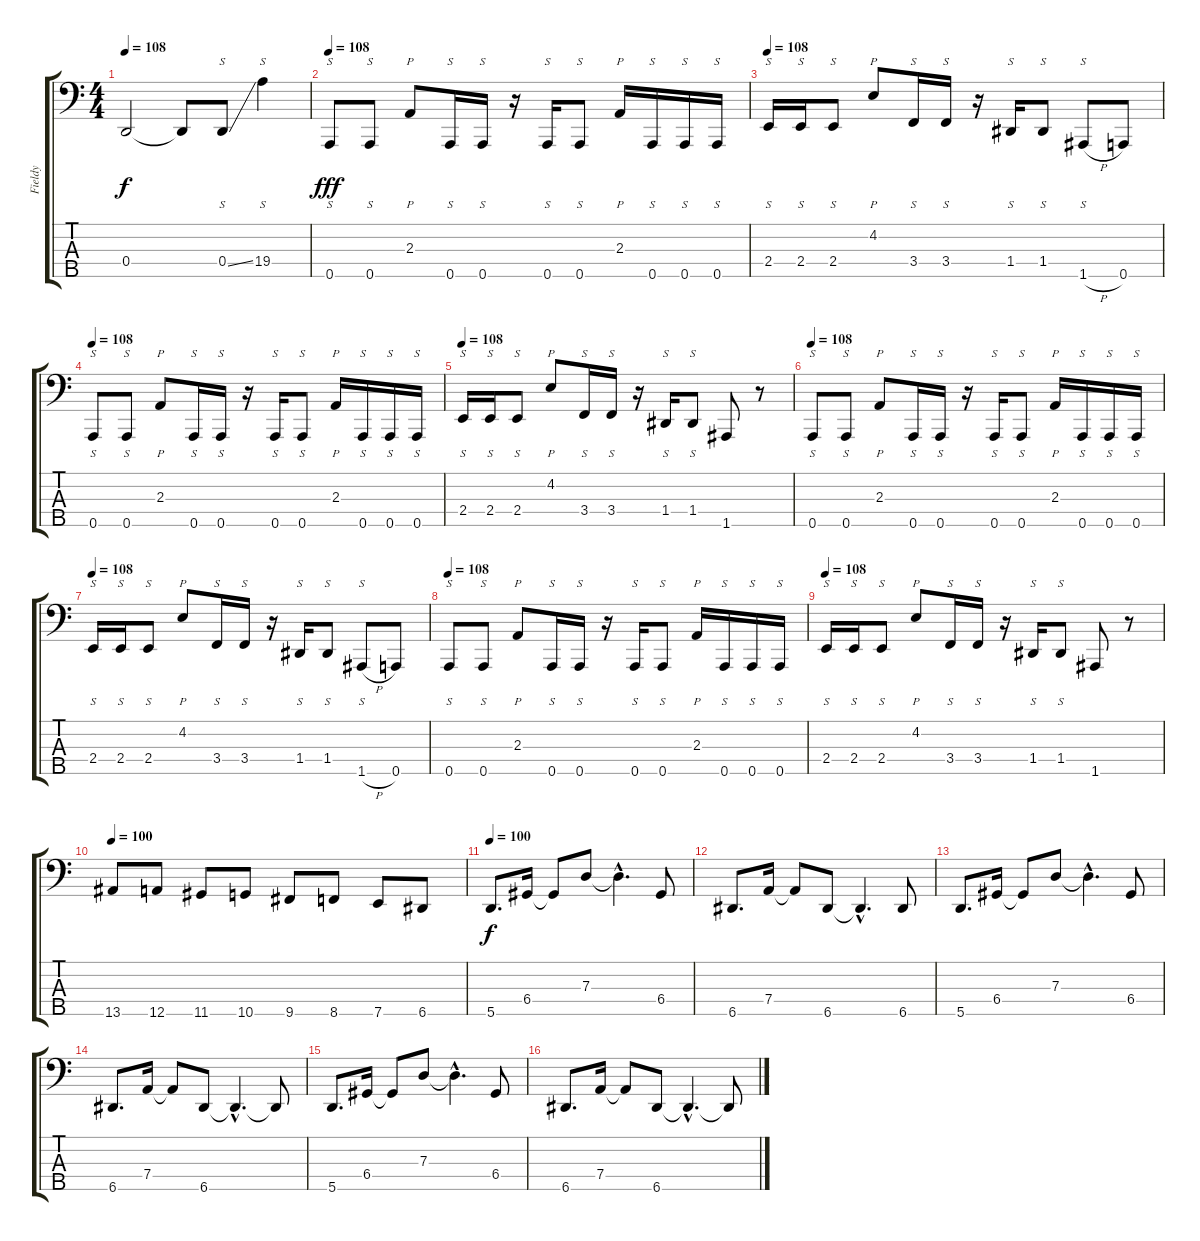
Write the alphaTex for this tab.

\track ("Fieldy" "Fieldy") {instrument electricbassfinger}
\staff {score tabs}
\tuning (F2 C2 G1 D1 A0) {hide}
\ts (4 4)
\tempo 108
\clef f4
\ks c
0.4{t}.2{dy f} 0.4{t}.8 0.4{ss}.8{s} 19.4.4{s} |
\tempo 108
0.5.8{s dy fff instrument slapbass1} 0.5.8{s} 2.3.8{p} 0.5.16{s} 0.5.16{s} r.16 0.5.16{s} 0.5.8{s} 2.3.16{p} 0.5.16{s} 0.5.16{s} 0.5.16{s} |
\tempo 108
2.4.16{s instrument slapbass1} 2.4.16{s} 2.4.8{s} 4.2.8{p} 3.4.16{s} 3.4.16{s} r.16 1.4.16{s} 1.4.8{s} 1.5{h}.8{s} 0.5.8 |
\tempo 108
0.5.8{s instrument slapbass1} 0.5.8{s} 2.3.8{p} 0.5.16{s} 0.5.16{s} r.16 0.5.16{s} 0.5.8{s} 2.3.16{p} 0.5.16{s} 0.5.16{s} 0.5.16{s} |
\tempo 108
2.4.16{s instrument slapbass1} 2.4.16{s} 2.4.8{s} 4.2.8{p} 3.4.16{s} 3.4.16{s} r.16 1.4.16{s} 1.4.8{s} 1.5.8 r.8 |
\tempo 108
0.5.8{s instrument slapbass1} 0.5.8{s} 2.3.8{p} 0.5.16{s} 0.5.16{s} r.16 0.5.16{s} 0.5.8{s} 2.3.16{p} 0.5.16{s} 0.5.16{s} 0.5.16{s} |
\tempo 108
2.4.16{s instrument slapbass1} 2.4.16{s} 2.4.8{s} 4.2.8{p} 3.4.16{s} 3.4.16{s} r.16 1.4.16{s} 1.4.8{s} 1.5{h}.8{s} 0.5.8 |
\tempo 108
0.5.8{s instrument slapbass1} 0.5.8{s} 2.3.8{p} 0.5.16{s} 0.5.16{s} r.16 0.5.16{s} 0.5.8{s} 2.3.16{p} 0.5.16{s} 0.5.16{s} 0.5.16{s} |
\tempo 108
2.4.16{s instrument slapbass1} 2.4.16{s} 2.4.8{s} 4.2.8{p} 3.4.16{s} 3.4.16{s} r.16 1.4.16{s} 1.4.8{s} 1.5.8 r.8 |
\tempo 100
13.5.8{instrument electricbassfinger} 12.5.8 11.5.8 10.5.8 9.5.8 8.5.8 7.5.8 6.5.8 |
\tempo 100
5.5.8{d dy f} 6.4.16 6.4{t}.8 7.3.8 7.3{hac t}.4{d} 6.4.8 |
6.5.8{d} 7.4.16 7.4{t}.8 6.5.8 6.5{hac t}.4{d} 6.5.8 |
5.5.8{d} 6.4.16 6.4{t}.8 7.3.8 7.3{hac t}.4{d} 6.4.8 |
6.5.8{d} 7.4.16 7.4{t}.8 6.5.8 6.5{hac t}.4{d} 6.5{t}.8 |
5.5.8{d} 6.4.16 6.4{t}.8 7.3.8 7.3{hac t}.4{d} 6.4.8 |
6.5.8{d} 7.4.16 7.4{t}.8 6.5.8 6.5{hac t}.4{d} 6.5{t}.8
